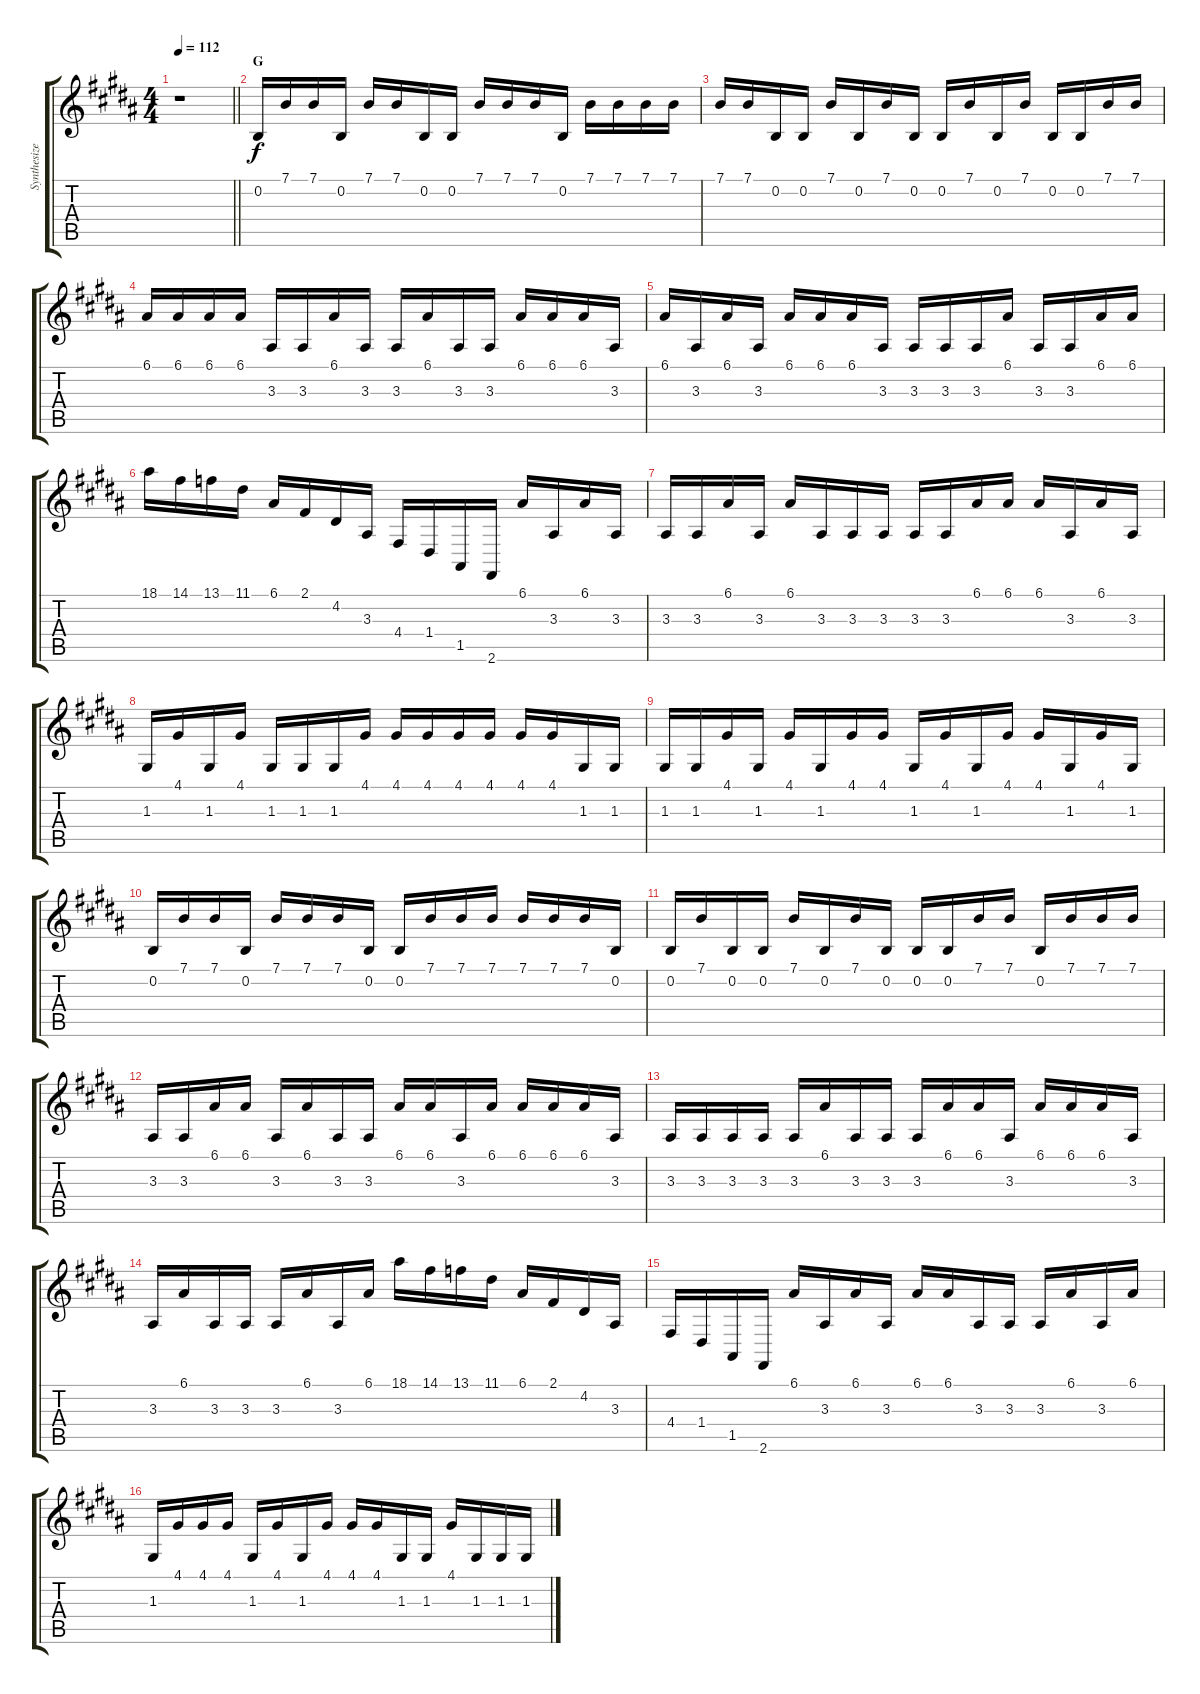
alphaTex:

\track ("Synthesizer II" "Synthesize") {instrument lead2sawtooth}
\staff {score tabs}
\tuning (E4 B3 G3 D3 A2 E2) {hide}
\ts (4 4)
\tempo 112
\clef g2
\barLineRight lightlight
\ks b
r.1{dy f} |
\section ("" "G")
0.2.16 7.1.16 7.1.16 0.2.16 7.1.16 7.1.16 0.2.16 0.2.16 7.1.16 7.1.16 7.1.16 0.2.16 7.1.16 7.1.16 7.1.16 7.1.16 |
7.1.16 7.1.16 0.2.16 0.2.16 7.1.16 0.2.16 7.1.16 0.2.16 0.2.16 7.1.16 0.2.16 7.1.16 0.2.16 0.2.16 7.1.16 7.1.16 |
6.1.16 6.1.16 6.1.16 6.1.16 3.3.16 3.3.16 6.1.16 3.3.16 3.3.16 6.1.16 3.3.16 3.3.16 6.1.16 6.1.16 6.1.16 3.3.16 |
6.1.16 3.3.16 6.1.16 3.3.16 6.1.16 6.1.16 6.1.16 3.3.16 3.3.16 3.3.16 3.3.16 6.1.16 3.3.16 3.3.16 6.1.16 6.1.16 |
18.1.16 14.1.16 13.1.16 11.1.16 6.1.16 2.1.16 4.2.16 3.3.16 4.4.16 1.4.16 1.5.16 2.6.16 6.1.16 3.3.16 6.1.16 3.3.16 |
3.3.16 3.3.16 6.1.16 3.3.16 6.1.16 3.3.16 3.3.16 3.3.16 3.3.16 3.3.16 6.1.16 6.1.16 6.1.16 3.3.16 6.1.16 3.3.16 |
1.3.16 4.1.16 1.3.16 4.1.16 1.3.16 1.3.16 1.3.16 4.1.16 4.1.16 4.1.16 4.1.16 4.1.16 4.1.16 4.1.16 1.3.16 1.3.16 |
1.3.16 1.3.16 4.1.16 1.3.16 4.1.16 1.3.16 4.1.16 4.1.16 1.3.16 4.1.16 1.3.16 4.1.16 4.1.16 1.3.16 4.1.16 1.3.16 |
0.2.16 7.1.16 7.1.16 0.2.16 7.1.16 7.1.16 7.1.16 0.2.16 0.2.16 7.1.16 7.1.16 7.1.16 7.1.16 7.1.16 7.1.16 0.2.16 |
0.2.16 7.1.16 0.2.16 0.2.16 7.1.16 0.2.16 7.1.16 0.2.16 0.2.16 0.2.16 7.1.16 7.1.16 0.2.16 7.1.16 7.1.16 7.1.16 |
3.3.16 3.3.16 6.1.16 6.1.16 3.3.16 6.1.16 3.3.16 3.3.16 6.1.16 6.1.16 3.3.16 6.1.16 6.1.16 6.1.16 6.1.16 3.3.16 |
3.3.16 3.3.16 3.3.16 3.3.16 3.3.16 6.1.16 3.3.16 3.3.16 3.3.16 6.1.16 6.1.16 3.3.16 6.1.16 6.1.16 6.1.16 3.3.16 |
3.3.16 6.1.16 3.3.16 3.3.16 3.3.16 6.1.16 3.3.16 6.1.16 18.1.16 14.1.16 13.1.16 11.1.16 6.1.16 2.1.16 4.2.16 3.3.16 |
4.4.16 1.4.16 1.5.16 2.6.16 6.1.16 3.3.16 6.1.16 3.3.16 6.1.16 6.1.16 3.3.16 3.3.16 3.3.16 6.1.16 3.3.16 6.1.16 |
1.3.16 4.1.16 4.1.16 4.1.16 1.3.16 4.1.16 1.3.16 4.1.16 4.1.16 4.1.16 1.3.16 1.3.16 4.1.16 1.3.16 1.3.16 1.3.16
